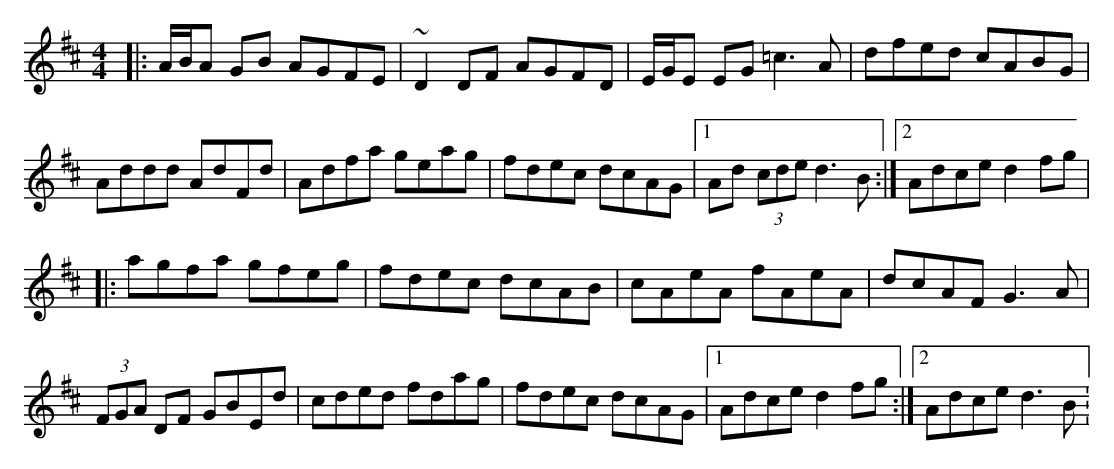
X:1
M:4/4
K:D
|:A/B/A GB AGFE|~D2DF AGFD|E/G/E EG =c3 A|dfed cABG|
Addd AdFd|Adfa geag|fdec dcAG|1 Ad (3cde d3 B:|2 Adce d2 fg|
|:agfa gfeg|fdec dcAB|cAeA fAeA|dcAF G3A|
(3FGA DF GBEd|cded fdag|fdec dcAG|1 Adce d2 fg:|2 Adce d3 B:
